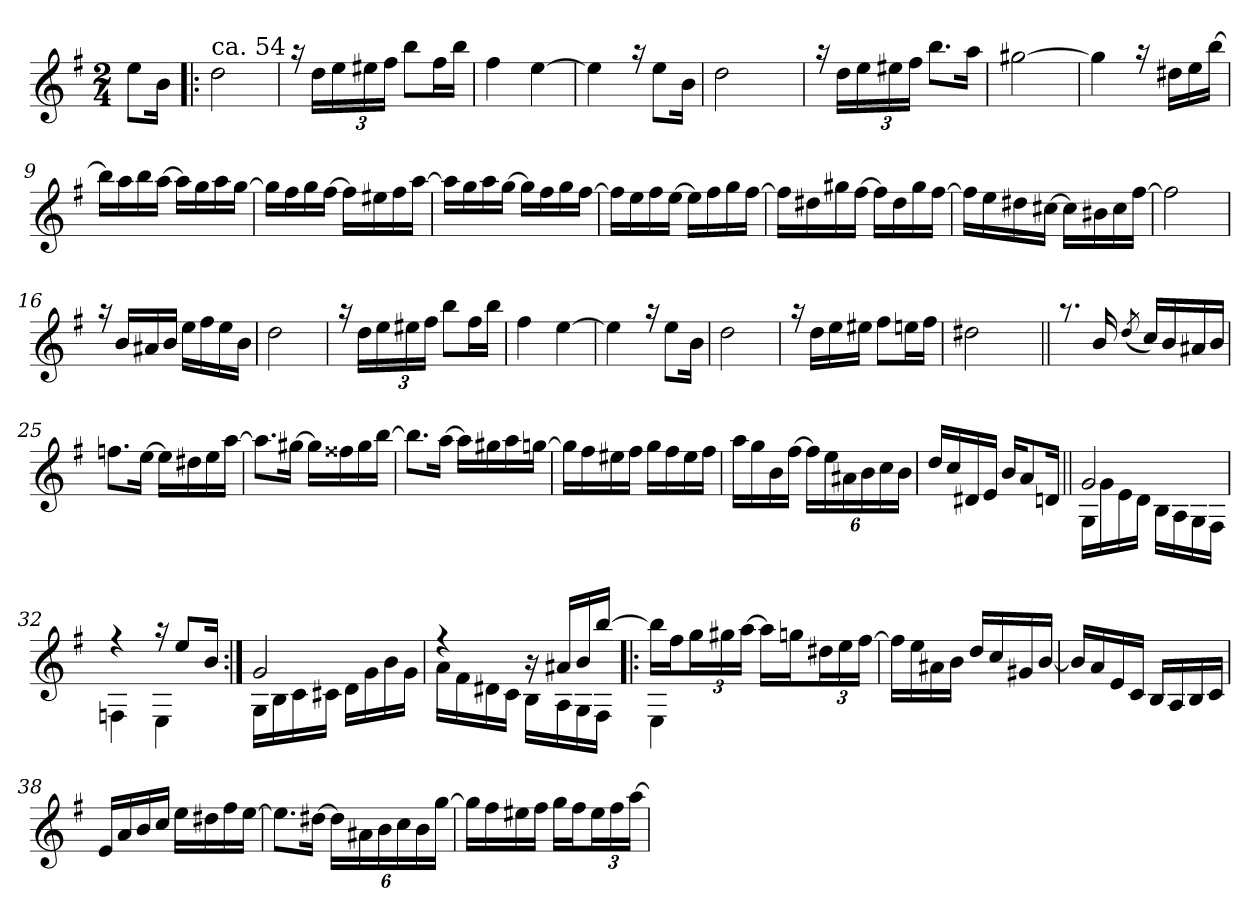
**kern
*part1
*staff1
*I'Cl
*clefG2
*ITrd1c2
*k[b-]
*F:
*M2/4
=
8dd\L
16a\Jk
=1!|:
*^
!LO:TX:a:t=ca. 54	!
2cc\	2ryy
=2	=2
16raa	4ryy
16cc\KL	.
24dd\L	.
24dd#X\	.
24ee\JJ	.
8aa\L	4ryy
16ee\L	.
16aa\JJ	.
=3	=3
4ee\	2ryy
[<4dd\	.
=4	=4
4dd\]	4ryy
16raa	4ryy
8dd\L	.
16a\Jk	.
!!LO:LB:g=z	!!
=5	=5
2cc\	4ryy
.	4ryy
=6	=6
16raa	4ryy
16cc\KL	.
24dd\L	.
24dd#X\	.
24ee\JJ	.
8.aa\L	4ryy
16gg\Jk	.
=7	=7
[<2ff#X\	2ryy
=8	=8
4ff#\]	4ryy
16raa	4ryy
16cc#X\LL	.
16dd\	.
[<16aa\JJ	.
=9	=9
16aa\LL]	2ryy
16gg\	.
16aa\	.
[<16gg\JJ	.
16gg\LL]	.
16ff\	.
16gg\	.
[<16ff\JJ	.
!!LO:LB:g=z	!!
=10	=10
16ff\LL]	2ryy
16ee\	.
16ff\	.
[<16ee\JJ	.
16ee\LL]	.
16dd#X\	.
16ee\	.
[<16gg\JJ	.
=11	=11
16gg\LL]	2ryy
16ff\	.
16gg\	.
[<16ff\JJ	.
16ff\LL]	.
16ee\	.
16ff\	.
[<16ee\JJ	.
=12	=12
16ee\LL]	4ryy
16dd\	.
16ee\	.
[<16dd\JJ	.
16dd\LL]	4ryy
16ee\	.
16ff\	.
[<16ee\JJ	.
=13	=13
16ee\LL]	4ryy
16cc#X\	.
16ff#X\	.
[<16ee\JJ	.
16ee\LL]	4ryy
16cc#\	.
16ff#\	.
[<16ee\JJ	.
!!LO:LB:g=z	!!
=14	=14
16ee\LL]	4ryy
16dd\	.
16cc#X\	.
[<16bn\JJ	.
16b\LL]	4ryy
16a#X\	.
16b\	.
[<16ee\JJ	.
=15	=15
2ee\]	2ryy
=16	=16
16raa	2ryy
16a/LL	.
16g#X/	.
16a/JJ	.
16dd\LL	.
16ee\	.
16dd\	.
16a\JJ	.
=17	=17
2cc\	2ryy
=18	=18
16raa	4ryy
16cc\KL	.
24dd\L	.
24dd#X\	.
24ee\JJ	.
8aa\L	4ryy
16ee\L	.
16aa\JJ	.
!!LO:LB:g=z	!!
=19	=19
4ee\	2ryy
[<4dd\	.
=20	=20
4dd\]	2ryy
16raa	.
8dd\L	.
16a\Jk	.
=21	=21
2cc\	2ryy
=22	=22
16raa	4ryy
16cc\LL	.
16dd\	.
16dd#X\JJ	.
8ee\L	4ryy
16ddn\L	.
16ee\JJ	.
=23	=23
2cc#X\	4ryy
.	4ryy
!!LO:LB:g=z	!!
=24||	=24||
8.raa	4ryy
16a/	.
(<8qcc/	.
16b-/LL)	4ryy
16a/	.
16g#X/	.
16a/JJ	.
=25	=25
8.ee-X\L	4ryy
[<16dd\Jk	.
16dd\LL]	4ryy
16cc#X\	.
16dd\	.
[<16gg\JJ	.
=26	=26
8.gg\L]	4ryy
[<16ff#X\Jk	.
16ff#\LL]	4ryy
16ee#X\	.
16ff#\	.
[<16aa\JJ	.
=27	=27
8.aa\L]	2ryy
[<16gg\Jk	.
16gg\LL]	.
16ff#X\	.
16gg\	.
[<16ffn\JJ	.
!!LO:LB:g=z	!!
=28	=28
16ff\LL]	4ryy
16ee\	.
16dd#X\	.
16ee\JJ	.
16ff\LL	4ryy
16ee\	.
16dd#\	.
16ee\JJ	.
=29	=29
16gg\LL	4ryy
16ff\	.
16a\	.
[<16ee\JJ	.
24ee\LL]	4ryy
24dd\	.
24g#X\	.
24a\	.
24b-\	.
24a\JJ	.
=30	=30
16cc/LL	4ryy
16b-/	.
16c#X/	.
16d/JJ	.
16a/KL	4ryy
8g/	.
16cn/Jk	.
=31||	=31||
*	*^
2f/	16F!\LL	2ryy
.	16f!\	.
.	16d!\	.
.	16c!\JJ	.
.	16A!\LL	.
.	16G!\	.
.	16F!\	.
.	16E!\JJ	.
=32	=32	=32
4r	4E-X!\	4ryy
16r	4D!\	4ryy
8dd/L	.	.
16a/Jk	.	.
!!LO:LB:g=z	!!	!!
=33:|!	=33:|!	=33:|!
2f/	16F!\LL	2ryy
.	16A!\	.
.	16B-!\	.
.	16Bn!\JJ	.
.	16c!\LL	.
.	16f!\	.
.	16a!\	.
.	16f!\JJ	.
=34	=34	=34
4rff	16g!\LL	2ryy
.	16e!\	.
.	16c#X!\	.
.	16B-!\JJ	.
16r	16A!\LL	.
16g#X/LL	16G!\	.
16a/	16F!\	.
[>16aa/JJ	16E!\JJ	.
=35!|:	=35!|:	=35!|:
16aa\LL]	4D!\	2ryy
16ee\J	.	.
24ff\L	.	.
24ff#X\	.	.
[>24gg\JJ	.	.
16gg\LL]	4ryy	.
16ffn\J	.	.
24cc#X\L	.	.
24dd\	.	.
[>24ee\JJ	.	.
*	*v	*v
=36	=36
16ee\LL]	4ryy
16dd\	.
16g#X\	.
16a\JJ	.
16cc/LL	4ryy
16b-/	.
16f#X/	.
[>16a/JJ	.
!!LO:LB:g=z	!!
=37	=37
16a/LL]	2ryy
16g/	.
16d/	.
16B-/JJ	.
16A/LL	.
16G/	.
16A/	.
16B-/JJ	.
=38	=38
16d/LL	2ryy
16g/	.
16a/	.
16b-/JJ	.
16dd\LL	.
16cc#X\	.
16ee\	.
[<16dd\JJ	.
=39	=39
8.dd\L]	2ryy
[<16cc#X\Jk	.
24cc#\LL]	.
24g#X\	.
24a\	.
24b-\	.
24a\	.
[<24ff\JJ	.
=40	=40
16ff\LL]	2ryy
16ee\	.
16dd#X\	.
16ee\JJ	.
16ff\LL	.
16ee\J	.
24dd#\L	.
24ee\	.
[<24gg\JJ	.
*v	*v
=
*-
